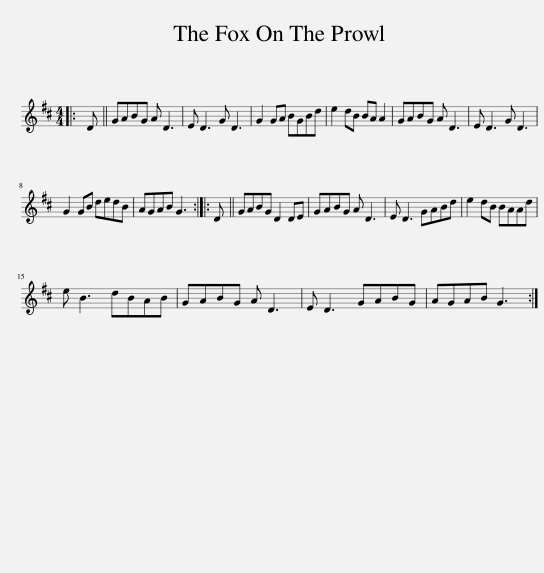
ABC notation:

X:1
L:1/8
M:4/4
I:linebreak $
K:D
V:1 treble
V:1
|: D || GABG A D3 | E D3 G D3 | G2 GA BGBd | e2 dB BA A2 | %5
 GABG A D3 | E D3 G D3 |$ G2 GB dedB | AGAB G3 :: D || %10
 GABG D2 DE | GABG A D3 | E D3 GABd | e2 dB BAAd |$ e B3 dBAB | %15
 GABG A D3 | E D3 GABG | AGAB G3 :| %18
